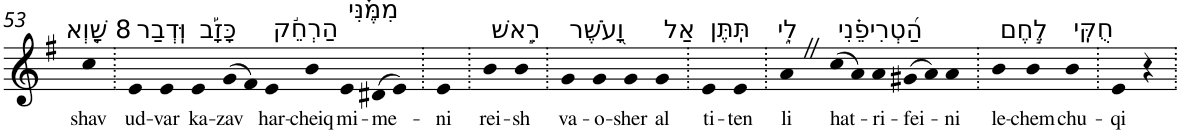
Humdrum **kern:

**kern	**text
*part1	*part1
*staff1	*staff1
*I"Piano	*
*I'Pno	*
!!LO:PB:g=z
*clefG2	*
*k[f#]	*
*G:	*
=53	=53
!LO:TX:a:t=8 שָׁ֤וְא	!
!	!LO:LY:b
4cc	shav
=54.	=54.
!LO:TX:a:t=וּֽדְבַר	!
!	!LO:LY:b
4e	ud-
!	!LO:LY:b
4e	-var
!LO:TX:a:t=כָּזָ֡ב	!
!	!LO:LY:b
4e	ka-
!	!LO:LY:b
(>8g	-zav
8f#)	.
!LO:TX:a:t=הַרְחֵ֬ק	!
!	!LO:LY:b
4e	har-
!	!LO:LY:b
4b	-cheiq
!LO:TX:a:t=מִמֶּ֗נִּי	!
!	!LO:LY:b
4e	mi-
!	!LO:LY:b
(>8d#X	-me-
8e)	.
=55.	=55.
!	!LO:LY:b
4e	-ni
=56.	=56.
!LO:TX:a:t=רֵ֣אשׁ	!
!	!LO:LY:b
4b	rei-
!	!LO:LY:b
4b	-sh
=57.	=57.
!LO:TX:a:t=וָ֭עֹשֶׁר	!
!	!LO:LY:b
4g	va-
!	!LO:LY:b
4g	-o-
!	!LO:LY:b
4g	-sher
!LO:TX:a:t=אַל	!
!	!LO:LY:b
4g	al
=58.	=58.
!LO:TX:a:t=תִּֽתֶּן	!
!	!LO:LY:b
4e	ti-
!	!LO:LY:b
4e	-ten
=59.	=59.
!LO:TX:a:t=לִ֑י	!
!	!LO:LY:b
4aZ	li
!LO:TX:a:t=הַ֝טְרִיפֵ֗נִי	!
!	!LO:LY:b
(>8cc	hat-
8a)	.
!	!LO:LY:b
4a	-ri-
!	!LO:LY:b
(>8g#X	-fei-
8a)	.
!	!LO:LY:b
4a	-ni
=60.	=60.
!LO:TX:a:t=לֶ֣חֶם	!
!	!LO:LY:b
4b	le-
!	!LO:LY:b
4b	-chem
!LO:TX:a:t=חֻקִּֽי	!
!	!LO:LY:b
4b	chu-
=61.	=61.
!	!LO:LY:b
4e	-qi
4r	.
=.	=.
*-	*-
